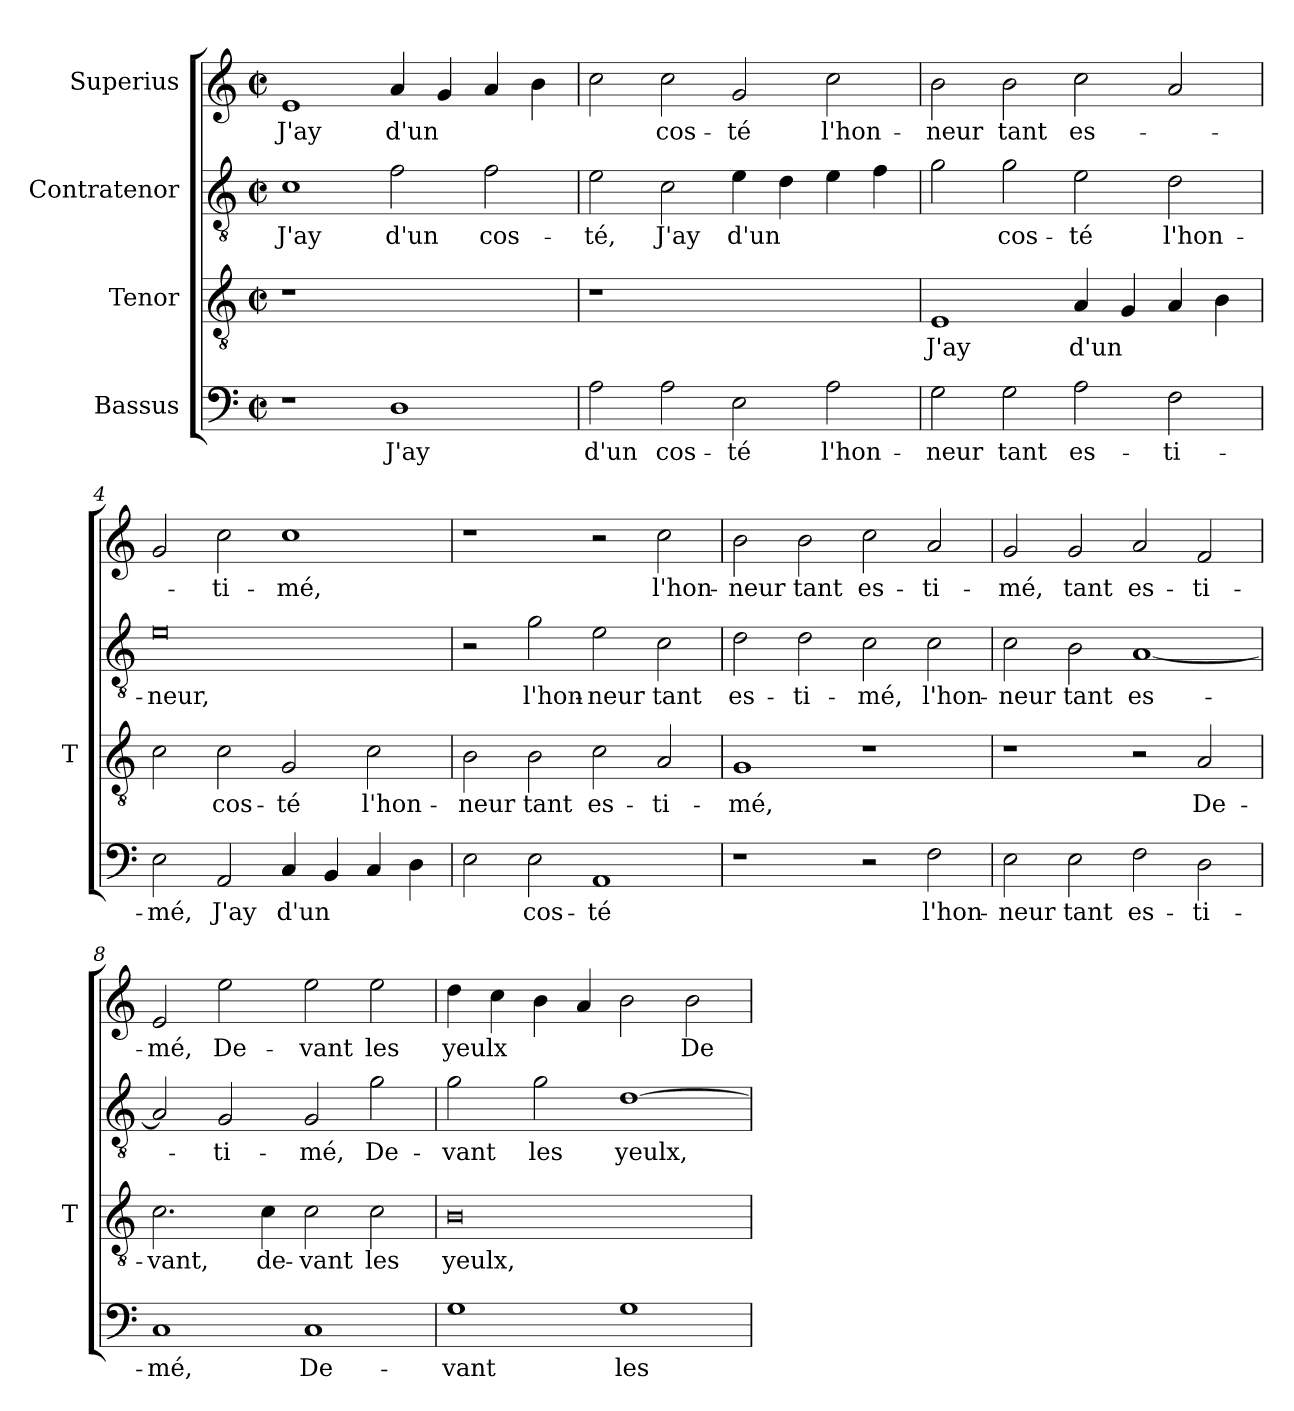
**kern	**text	**kern	**text	**kern	**text	**kern	**text
*part4	*part4	*part3	*part3	*part2	*part2	*part1	*part1
*staff4	*staff4	*staff3	*staff3	*staff2	*staff2	*staff1	*staff1
*I"Bassus	*	*I"Tenor	*	*I"Contratenor	*	*I"Superius	*
*	*	*I'T	*	*	*	*	*
*clefF4	*	*clefGv2	*	*clefGv2	*	*clefG2	*
*k[]	*	*k[]	*	*k[]	*	*k[]	*
*C:	*	*C:	*	*C:	*	*C:	*
*M2/2	*	*M2/2	*	*M2/2	*	*M2/2	*
*met(c|)	*	*met(c|)	*	*met(c|)	*	*met(c|)	*
=1	=1	=1	=1	=1	=1	=1	=1
1r	.	1r	.	1c	-J'ay	1e	-J'ay
1D	-J'ay	1ryy	.	2f	-d'un	4a	-d'un
.	.	.	.	.	.	4g	.
.	.	.	.	2f	cos-	4a	.
.	.	.	.	.	.	4b	.
=2	=2	=2	=2	=2	=2	=2	=2
2A	-d'un	1r	.	2e	-té,	2cc	.
2A	cos-	.	.	2c	-J'ay	2cc	cos-
2E	-té	1ryy	.	4e	-d'un	2g	-té
.	.	.	.	4d	.	.	.
2A	l'hon-	.	.	4e	.	2cc	l'hon-
.	.	.	.	4f	.	.	.
=3	=3	=3	=3	=3	=3	=3	=3
2G	-neur	1E	-J'ay	2g	.	2b	-neur
2G	-tant	.	.	2g	cos-	2b	-tant
2A	es-	4A	-d'un	2e	-té	2cc	es-
.	.	4G	.	.	.	.	.
2F	ti-	4A	.	2d	l'hon-	2a	.
.	.	4B	.	.	.	.	.
=4	=4	=4	=4	=4	=4	=4	=4
2E	-mé,	2c	.	0e	-neur,	2g	.
2AA	-J'ay	2c	cos-	.	.	2cc	ti-
4C	-d'un	2G	-té	.	.	1cc	-mé,
4BB	.	.	.	.	.	.	.
4C	.	2c	l'hon-	.	.	.	.
4D	.	.	.	.	.	.	.
=5	=5	=5	=5	=5	=5	=5	=5
2E	.	2B	-neur	2r	.	1r	.
2E	cos-	2B	-tant	2g	l'hon-	.	.
1AA	-té	2c	es-	2e	-neur	2r	.
.	.	2A	ti-	2c	-tant	2cc	l'hon-
=6	=6	=6	=6	=6	=6	=6	=6
1r	.	1G	-mé,	2d	es-	2b	-neur
.	.	.	.	2d	ti-	2b	-tant
2r	.	1r	.	2c	-mé,	2cc	es-
2F	l'hon-	.	.	2c	l'hon-	2a	ti-
!!LO:PB:g=z
=7	=7	=7	=7	=7	=7	=7	=7
2E	-neur	1r	.	2c	-neur	2g	-mé,
2E	-tant	.	.	2B	-tant	2g	-tant
2F	es-	2r	.	[1A	es-	2a	es-
2D	ti-	2A	De-	.	.	2f	ti-
=8	=8	=8	=8	=8	=8	=8	=8
1C	-mé,	2.c	-vant,	2A]	.	2e	-mé,
.	.	.	.	2G	ti-	2ee	De-
.	.	4c	de-	.	.	.	.
1C	De-	2c	-vant	2G	-mé,	2ee	-vant
.	.	2c	-les	2g	De-	2ee	-les
=9	=9	=9	=9	=9	=9	=9	=9
1G	-vant	0B	-yeulx,	2g	-vant	4dd	-yeulx
.	.	.	.	.	.	4cc	.
.	.	.	.	2g	-les	4b	.
.	.	.	.	.	.	4a	.
1G	-les	.	.	[1d	-yeulx,	2b	.
.	.	.	.	.	.	2b	De-
=	=	=	=	=	=	=	=
*-	*-	*-	*-	*-	*-	*-	*-
